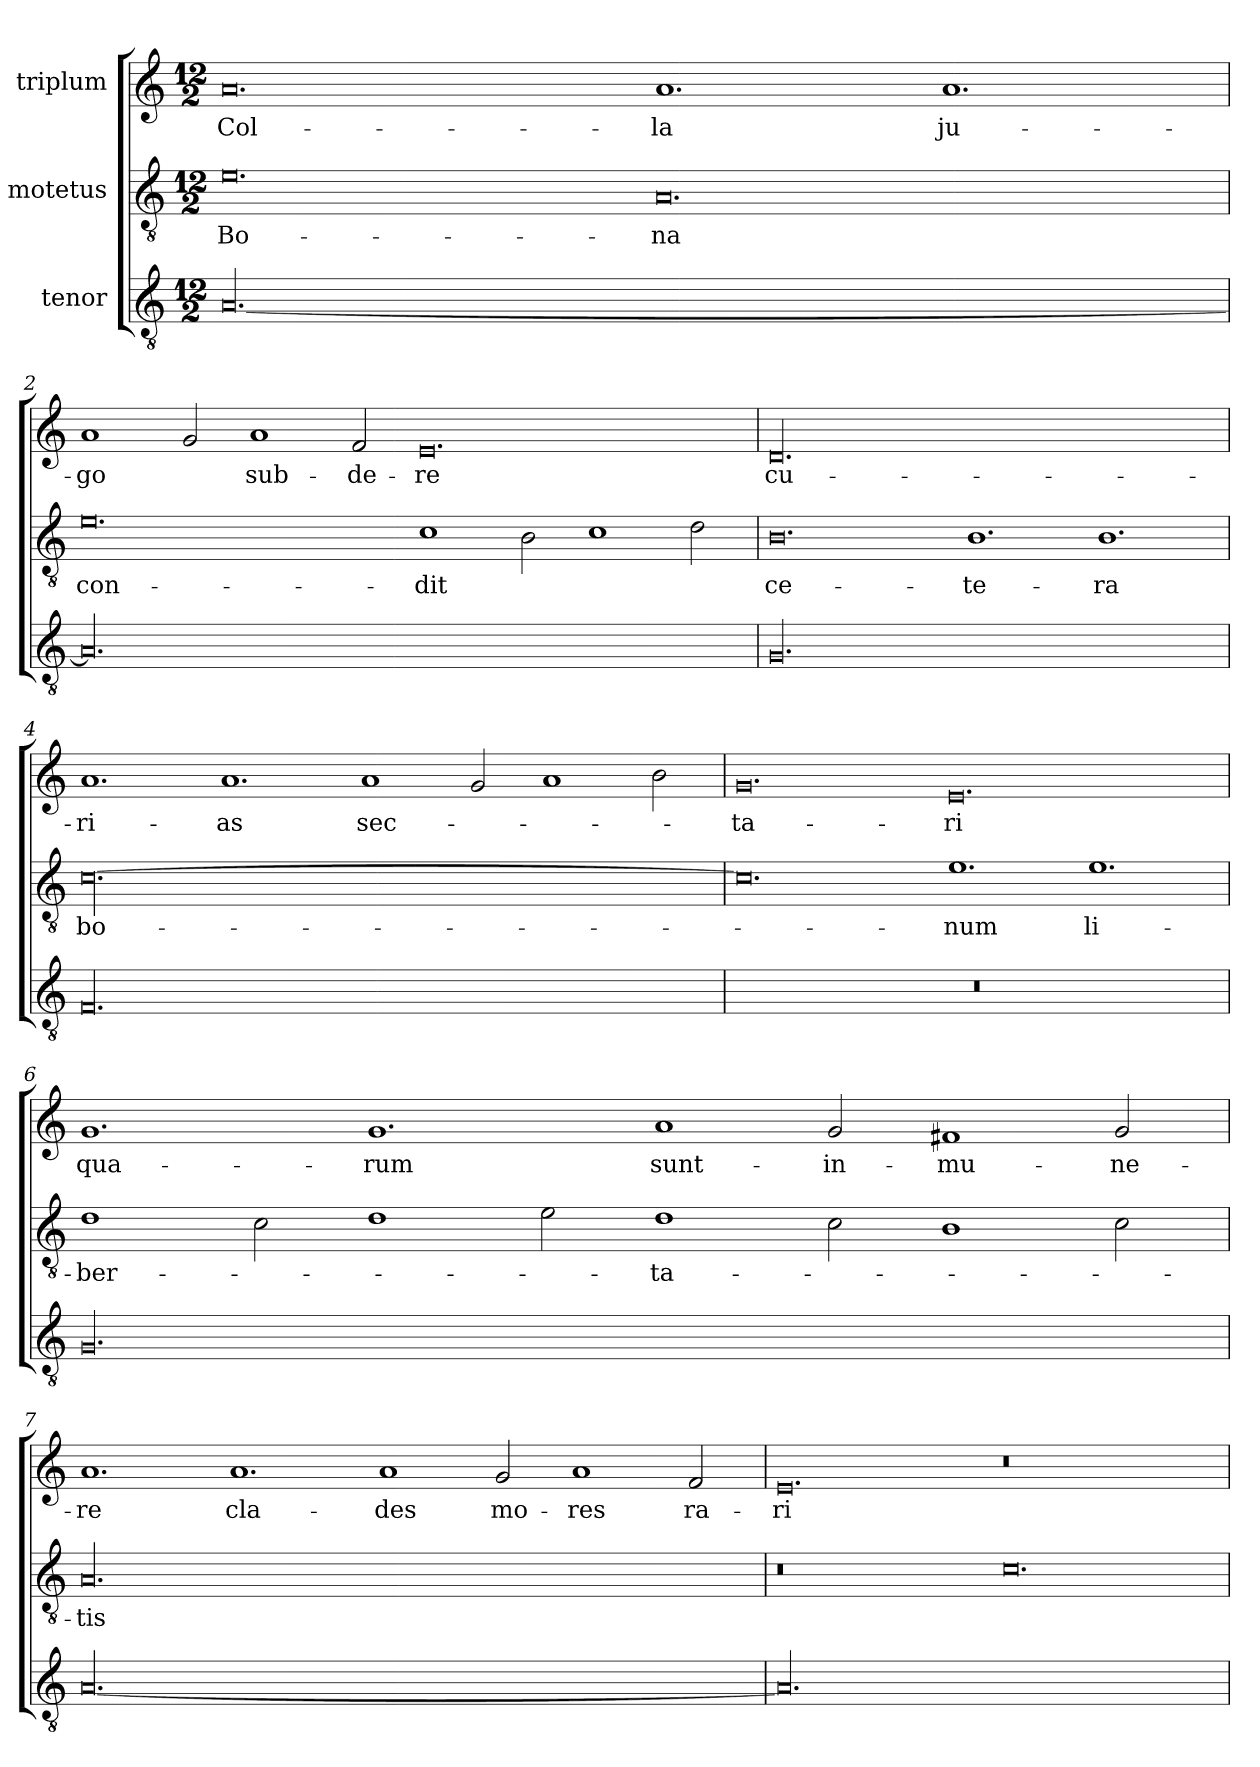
**kern	**kern	**text	**kern	**text
*part3	*part2	*part2	*part1	*part1
*staff3	*staff2	*staff2	*staff1	*staff1
*I"tenor	*I"motetus	*	*I"triplum	*
*clefGv2	*clefGv2	*	*clefG2	*
*k[]	*k[]	*	*k[]	*
*C:	*C:	*	*C:	*
*M12/2	*M12/2	*	*M12/2	*
=1	=1	=1	=1	=1
[00.A/	0.e\	Bo-	0.a/	Col-
.	0.A/	-na	1.a/	-la
.	.	.	1.a/	ju-
=2	=2	=2	=2	=2
00.A/]	0.e\	con-	1a/	-go
.	.	.	2g/	.
.	.	.	1a/	sub-
.	.	.	2f/	de-
.	1c\	-dit	0.e/	-re
.	2B\	.	.	.
.	1c\	.	.	.
.	2d\	.	.	.
=3	=3	=3	=3	=3
00.G/	0.B\	ce-	00.d/	cu-
.	1.B\	-te-	.	.
.	1.B\	-ra	.	.
=4	=4	=4	=4	=4
00.F/	[00.c\	bo-	1.a/	-ri-
.	.	.	1.a/	-as
.	.	.	1a/	sec-
.	.	.	2g/	.
.	.	.	1a/	.
.	.	.	2b\	.
=5	=5	=5	=5	=5
00.r	0.c\]	.	0.g/	-ta-
.	1.e\	-num	0.e/	-ri
.	1.e\	li-	.	.
=6	=6	=6	=6	=6
00.G/	1d\	-ber-	1.g/	qua-
.	2c\	.	.	.
.	1d\	.	1.g/	-rum
.	2e\	.	.	.
.	1d\	-ta-	1a/	sunt-
.	2c\	.	2g/	in-
.	1B\	.	1f#X/	mu-
.	2c\	.	2g/	-ne-
=7	=7	=7	=7	=7
[00.A/	00.A/	-tis	1.a/	-re
.	.	.	1.a/	cla-
.	.	.	1a/	-des
.	.	.	2g/	mo-
.	.	.	1a/	-res
.	.	.	2f/	ra-
=8	=8	=8	=8	=8
00.A/]	0.r	.	0.e/	-ri
.	0.c\	.	0.r	.
=	=	=	=	=
*-	*-	*-	*-	*-
